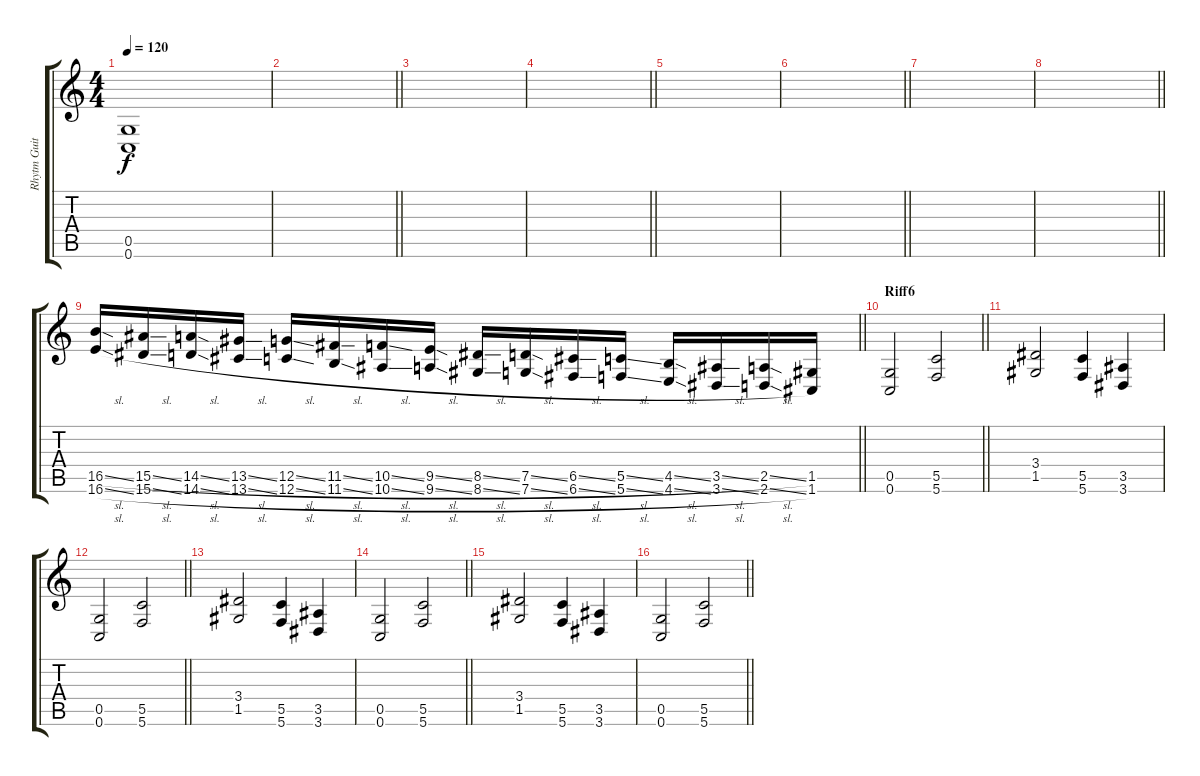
\track ("Rhytm Guitar 1" "Rhytm Guit") {instrument distortionguitar}
\staff {score tabs}
\tuning (D4 A3 F3 C3 G2 C2) {hide}
\ts (4 4)
\tempo 120
\clef g2
\ks c
(0.5{t} 0.6{t}).1{dy f volume 4} |
\barLineRight lightlight
|
|
\barLineRight lightlight
|
|
\barLineRight lightlight
|
|
\barLineRight lightlight
|
\barLineRight lightlight
(16.5{sl} 16.6{sl}).16{volume 5} (15.5{sl} 15.6{sl}).16 (14.5{sl} 14.6{sl}).16 (13.5{sl} 13.6{sl}).16 (12.5{sl} 12.6{sl}).16 (11.5{sl} 11.6{sl}).16 (10.5{sl} 10.6{sl}).16 (9.5{sl} 9.6{sl}).16 (8.5{sl} 8.6{sl}).16 (7.5{sl} 7.6{sl}).16 (6.5{sl} 6.6{sl}).16 (5.5{sl} 5.6{sl}).16 (4.5{sl} 4.6{sl}).16 (3.5{sl} 3.6{sl}).16 (2.5{sl} 2.6{sl}).16 (1.5 1.6).16 |
\section ("" "Riff6")
\barLineRight lightlight
(0.5 0.6).2{volume 7} (5.5 5.6).2 |
(3.4 1.5).2 (5.5 5.6).4 (3.5 3.6).4 |
\barLineRight lightlight
(0.5 0.6).2 (5.5 5.6).2 |
(3.4 1.5).2 (5.5 5.6).4 (3.5 3.6).4 |
\barLineRight lightlight
(0.5 0.6).2 (5.5 5.6).2 |
(3.4 1.5).2 (5.5 5.6).4 (3.5 3.6).4 |
\barLineRight lightlight
(0.5 0.6).2 (5.5 5.6).2
